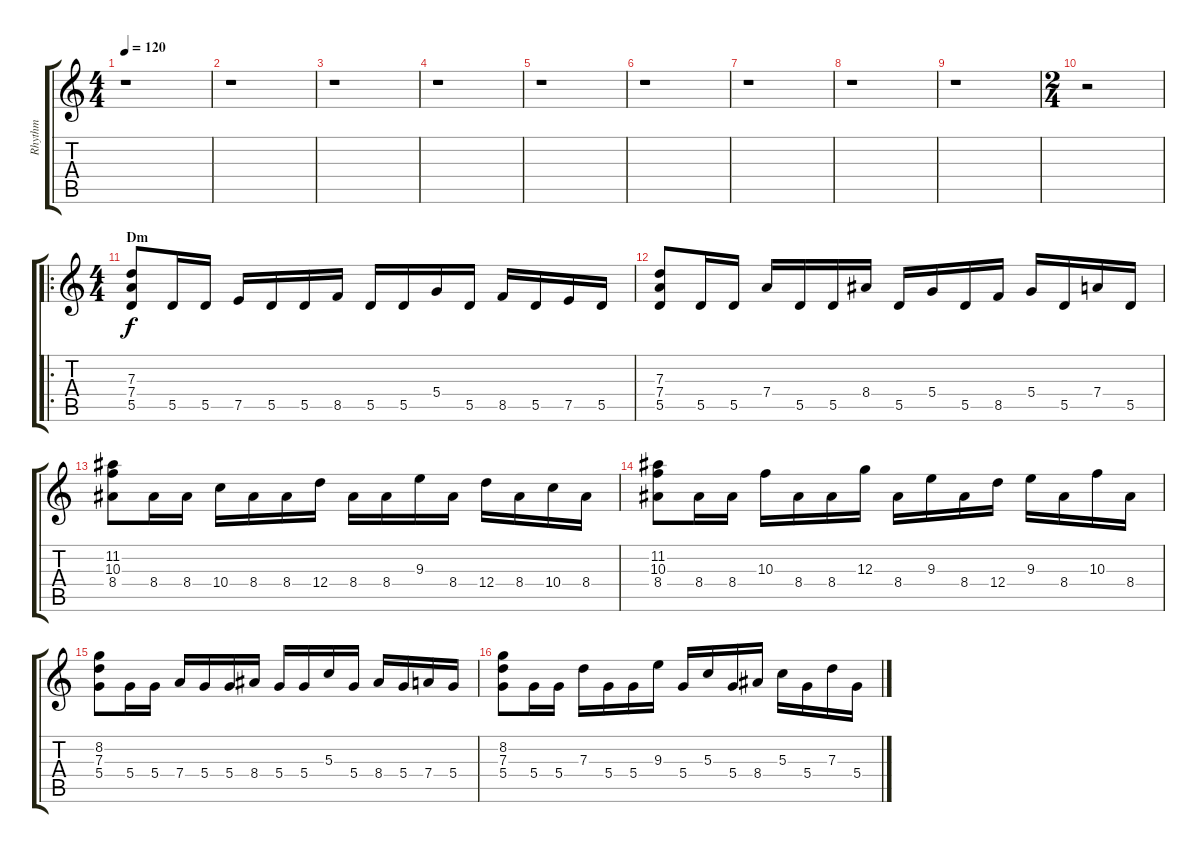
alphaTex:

\track ("Rhythm" "Rhythm") {instrument distortionguitar}
\staff {score tabs}
\tuning (E4 B3 G3 D3 A2 E2) {hide}
\ts (4 4)
\tempo 120
\clef g2
\ks c
r.1{dy f} |
r.1 |
r.1 |
r.1 |
r.1 |
r.1 |
r.1 |
r.1 |
r.1 |
\ts (2 4)
r.2 |
\ro
\ts (4 4)
\section ("" "Dm")
(7.3 7.4 5.5).8 5.5.16 5.5.16 7.5.16 5.5.16 5.5.16 8.5.16 5.5.16 5.5.16 5.4.16 5.5.16 8.5.16 5.5.16 7.5.16 5.5.16 |
(7.3 7.4 5.5).8 5.5.16 5.5.16 7.4.16 5.5.16 5.5.16 8.4.16 5.5.16 5.4.16 5.5.16 8.5.16 5.4.16 5.5.16 7.4.16 5.5.16 |
(11.2 10.3 8.4).8 8.4.16 8.4.16 10.4.16 8.4.16 8.4.16 12.4.16 8.4.16 8.4.16 9.3.16 8.4.16 12.4.16 8.4.16 10.4.16 8.4.16 |
(11.2 10.3 8.4).8 8.4.16 8.4.16 10.3.16 8.4.16 8.4.16 12.3.16 8.4.16 9.3.16 8.4.16 12.4.16 9.3.16 8.4.16 10.3.16 8.4.16 |
(8.2 7.3 5.4).8 5.4.16 5.4.16 7.4.16 5.4.16 5.4.16 8.4.16 5.4.16 5.4.16 5.3.16 5.4.16 8.4.16 5.4.16 7.4.16 5.4.16 |
(8.2 7.3 5.4).8 5.4.16 5.4.16 7.3.16 5.4.16 5.4.16 9.3.16 5.4.16 5.3.16 5.4.16 8.4.16 5.3.16 5.4.16 7.3.16 5.4.16
